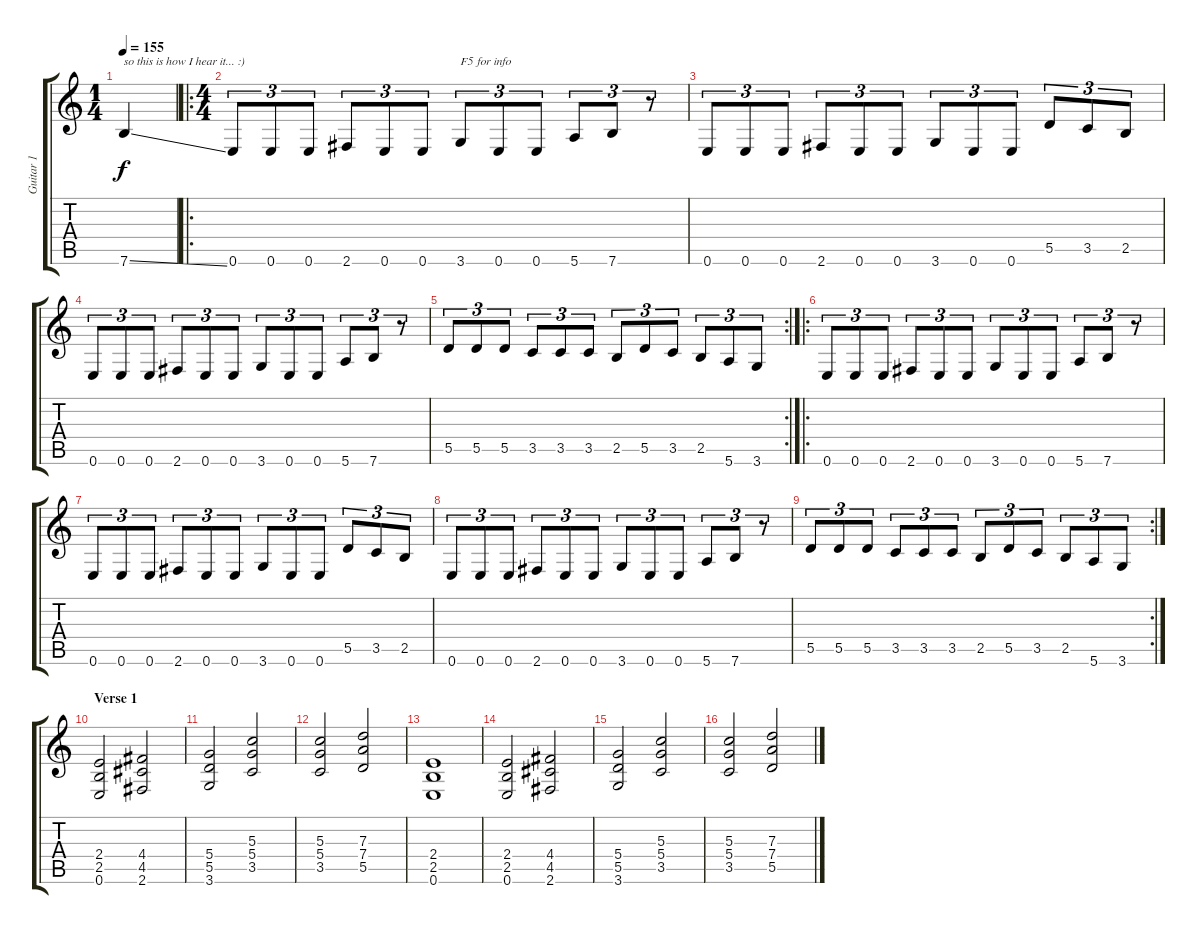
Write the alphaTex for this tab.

\track ("Guitar 1" "Guitar 1") {instrument distortionguitar}
\staff {score tabs}
\tuning (E4 B3 G3 D3 A2 E2) {hide}
\ts (1 4)
\tempo 155
\clef g2
\ks c
7.6{ss}.4{txt "so this is how I hear it... :)" dy f instrument distortionguitar} |
\ro
\ts (4 4)
0.6.8{tu (3 2)} 0.6.8{tu (3 2)} 0.6.8{tu (3 2)} 2.6.8{tu (3 2)} 0.6.8{tu (3 2)} 0.6.8{tu (3 2)} 3.6.8{tu (3 2) txt "F5 for info"} 0.6.8{tu (3 2)} 0.6.8{tu (3 2)} 5.6.8{tu (3 2)} 7.6.8{tu (3 2)} r.8{tu (3 2)} |
0.6.8{tu (3 2)} 0.6.8{tu (3 2)} 0.6.8{tu (3 2)} 2.6.8{tu (3 2)} 0.6.8{tu (3 2)} 0.6.8{tu (3 2)} 3.6.8{tu (3 2)} 0.6.8{tu (3 2)} 0.6.8{tu (3 2)} 5.5.8{tu (3 2)} 3.5.8{tu (3 2)} 2.5.8{tu (3 2)} |
0.6.8{tu (3 2)} 0.6.8{tu (3 2)} 0.6.8{tu (3 2)} 2.6.8{tu (3 2)} 0.6.8{tu (3 2)} 0.6.8{tu (3 2)} 3.6.8{tu (3 2)} 0.6.8{tu (3 2)} 0.6.8{tu (3 2)} 5.6.8{tu (3 2)} 7.6.8{tu (3 2)} r.8{tu (3 2)} |
\rc 2
5.5.8{tu (3 2)} 5.5.8{tu (3 2)} 5.5.8{tu (3 2)} 3.5.8{tu (3 2)} 3.5.8{tu (3 2)} 3.5.8{tu (3 2)} 2.5.8{tu (3 2)} 5.5.8{tu (3 2)} 3.5.8{tu (3 2)} 2.5.8{tu (3 2)} 5.6.8{tu (3 2)} 3.6.8{tu (3 2)} |
\ro
0.6.8{tu (3 2)} 0.6.8{tu (3 2)} 0.6.8{tu (3 2)} 2.6.8{tu (3 2)} 0.6.8{tu (3 2)} 0.6.8{tu (3 2)} 3.6.8{tu (3 2)} 0.6.8{tu (3 2)} 0.6.8{tu (3 2)} 5.6.8{tu (3 2)} 7.6.8{tu (3 2)} r.8{tu (3 2)} |
0.6.8{tu (3 2)} 0.6.8{tu (3 2)} 0.6.8{tu (3 2)} 2.6.8{tu (3 2)} 0.6.8{tu (3 2)} 0.6.8{tu (3 2)} 3.6.8{tu (3 2)} 0.6.8{tu (3 2)} 0.6.8{tu (3 2)} 5.5.8{tu (3 2)} 3.5.8{tu (3 2)} 2.5.8{tu (3 2)} |
0.6.8{tu (3 2)} 0.6.8{tu (3 2)} 0.6.8{tu (3 2)} 2.6.8{tu (3 2)} 0.6.8{tu (3 2)} 0.6.8{tu (3 2)} 3.6.8{tu (3 2)} 0.6.8{tu (3 2)} 0.6.8{tu (3 2)} 5.6.8{tu (3 2)} 7.6.8{tu (3 2)} r.8{tu (3 2)} |
\rc 2
5.5.8{tu (3 2)} 5.5.8{tu (3 2)} 5.5.8{tu (3 2)} 3.5.8{tu (3 2)} 3.5.8{tu (3 2)} 3.5.8{tu (3 2)} 2.5.8{tu (3 2)} 5.5.8{tu (3 2)} 3.5.8{tu (3 2)} 2.5.8{tu (3 2)} 5.6.8{tu (3 2)} 3.6.8{tu (3 2)} |
\section ("" "Verse 1")
(2.4 2.5 0.6).2 (4.4 4.5 2.6).2 |
(5.4 5.5 3.6).2 (5.3 5.4 3.5).2 |
(5.3 5.4 3.5).2 (7.3 7.4 5.5).2 |
(2.4 2.5 0.6).1 |
(2.4 2.5 0.6).2 (4.4 4.5 2.6).2 |
(5.4 5.5 3.6).2 (5.3 5.4 3.5).2 |
(5.3 5.4 3.5).2 (7.3 7.4 5.5).2
